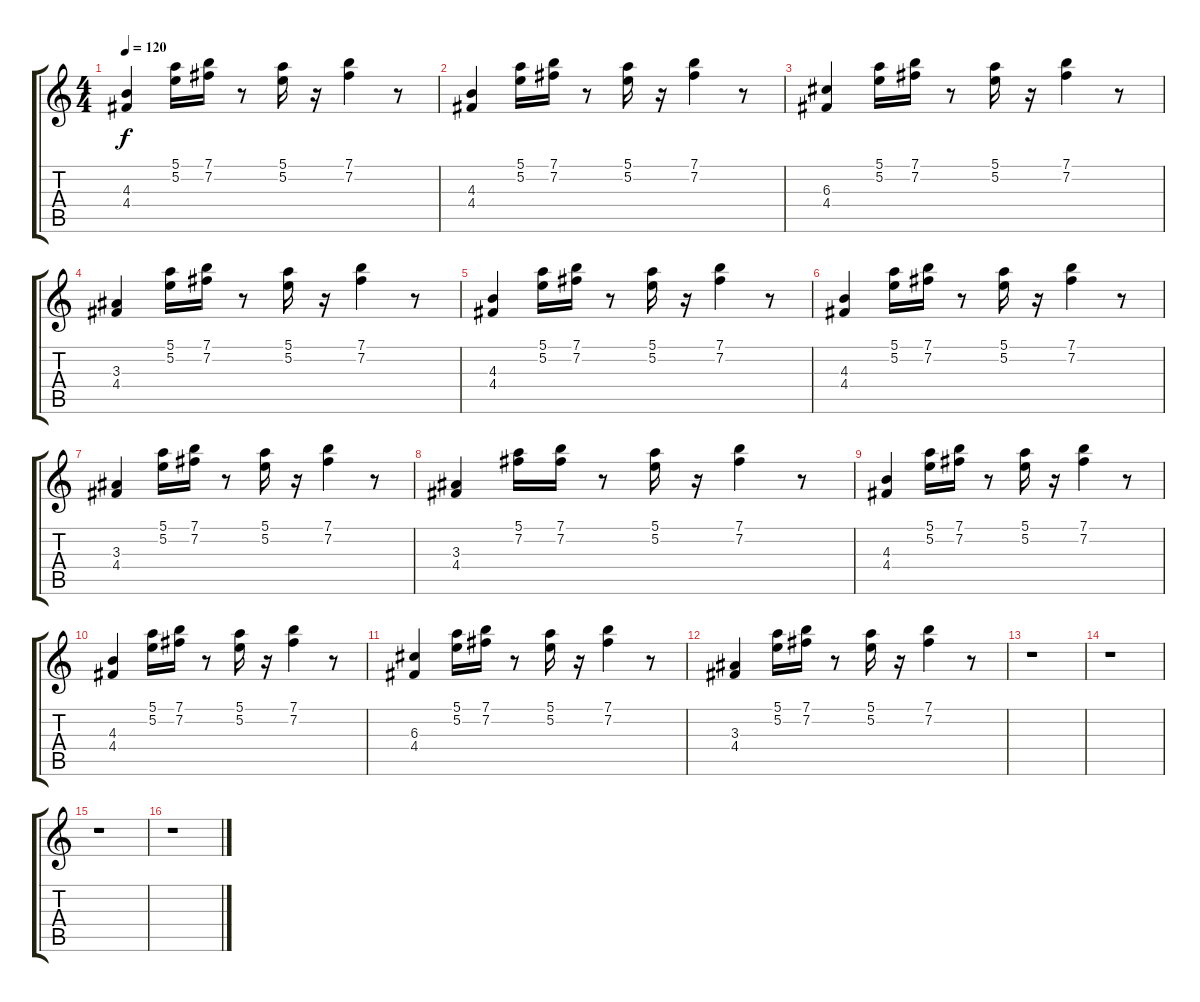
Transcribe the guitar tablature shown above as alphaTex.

\track "" {instrument overdrivenguitar}
\staff {score tabs}
\tuning (E4 B3 G3 D3 A2 E2) {hide}
\ts (4 4)
\tempo 120
\clef g2
\ks c
(4.3 4.4).4{dy f} (5.1 5.2).16 (7.1 7.2).16 r.8 (5.1 5.2).16 r.16 (7.1 7.2).4 r.8 |
(4.3 4.4).4 (5.1 5.2).16 (7.1 7.2).16 r.8 (5.1 5.2).16 r.16 (7.1 7.2).4 r.8 |
(6.3 4.4).4 (5.1 5.2).16 (7.1 7.2).16 r.8 (5.1 5.2).16 r.16 (7.1 7.2).4 r.8 |
(3.3 4.4).4 (5.1 5.2).16 (7.1 7.2).16 r.8 (5.1 5.2).16 r.16 (7.1 7.2).4 r.8 |
(4.3 4.4).4 (5.1 5.2).16 (7.1 7.2).16 r.8 (5.1 5.2).16 r.16 (7.1 7.2).4 r.8 |
(4.3 4.4).4 (5.1 5.2).16 (7.1 7.2).16 r.8 (5.1 5.2).16 r.16 (7.1 7.2).4 r.8 |
(3.3 4.4).4 (5.1 5.2).16 (7.1 7.2).16 r.8 (5.1 5.2).16 r.16 (7.1 7.2).4 r.8 |
(3.3 4.4).4 (5.1 7.2).16 (7.1 7.2).16 r.8 (5.1 5.2).16 r.16 (7.1 7.2).4 r.8 |
(4.3 4.4).4 (5.1 5.2).16 (7.1 7.2).16 r.8 (5.1 5.2).16 r.16 (7.1 7.2).4 r.8 |
(4.3 4.4).4 (5.1 5.2).16 (7.1 7.2).16 r.8 (5.1 5.2).16 r.16 (7.1 7.2).4 r.8 |
(6.3 4.4).4 (5.1 5.2).16 (7.1 7.2).16 r.8 (5.1 5.2).16 r.16 (7.1 7.2).4 r.8 |
(3.3 4.4).4 (5.1 5.2).16 (7.1 7.2).16 r.8 (5.1 5.2).16 r.16 (7.1 7.2).4 r.8 |
r.1 |
r.1 |
r.1 |
r.1
